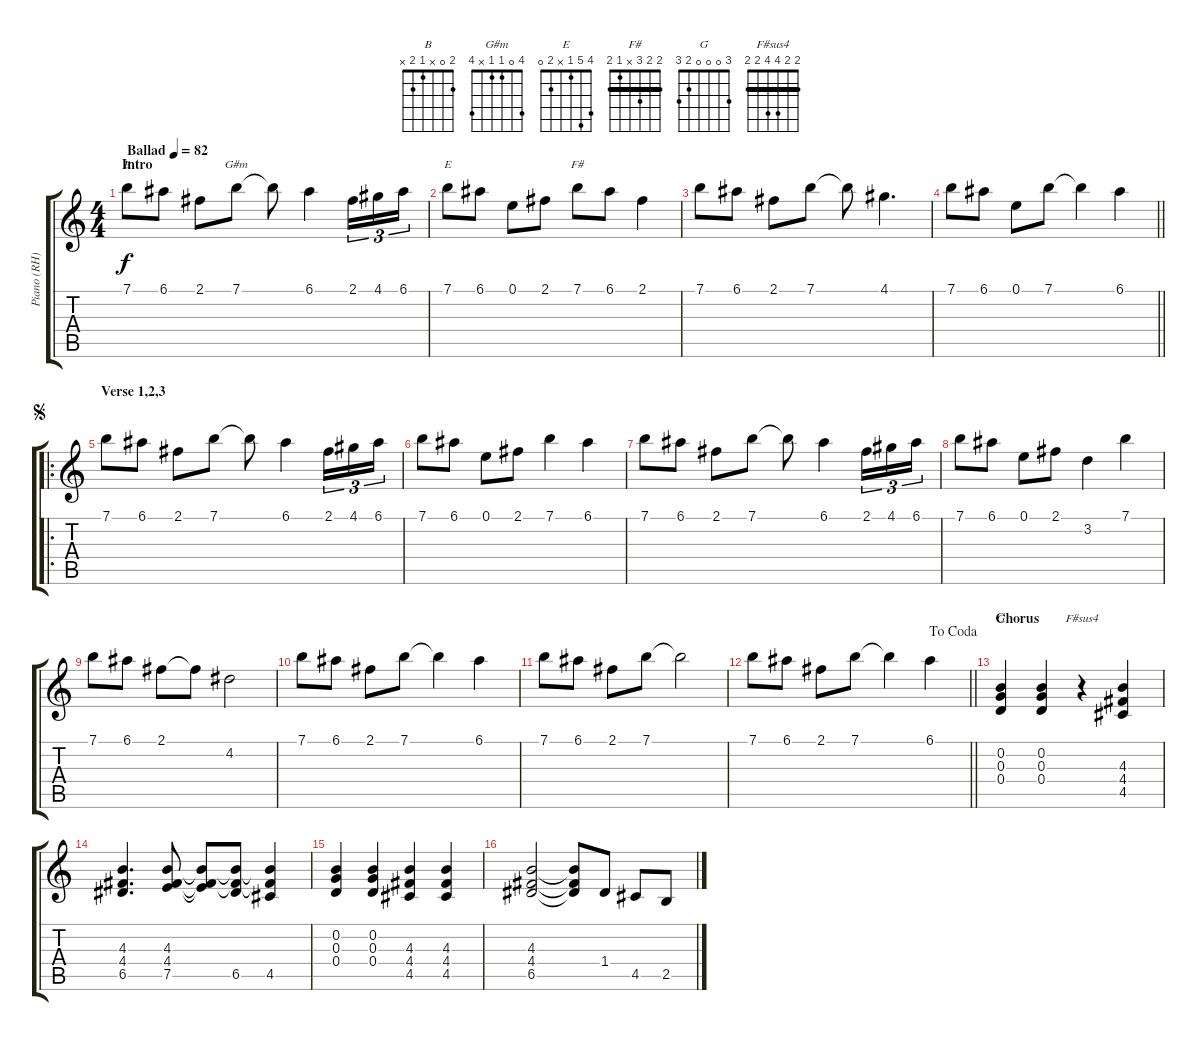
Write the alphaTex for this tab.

\track ("Piano (RH)" "Piano (RH)") {instrument acousticgrandpiano}
\staff {score tabs}
\tuning (E5 B4 G4 D4 A3 E3) {hide}
\chord ("B" 2 0 x 1 2 x)
\chord ("G#m" 4 0 1 1 x 4)
\chord ("E" 4 5 1 x 2 0)
\chord ("F#" 2 2 3 x 1 2) {barre 2}
\chord ("G" 3 0 0 0 2 3)
\chord ("F#sus4" 2 2 4 4 2 2) {barre 2}
\ts (4 4)
\section ("" "Intro")
\tempo (82 "Ballad")
\clef g2
\ks c
7.1.8{ch "B" dy f instrument acousticgrandpiano} 6.1.8 2.1.8 7.1.8{ch "G#m"} 7.1{t}.8 6.1.4 2.1.16{tu (3 2)} 4.1.16{tu (3 2)} 6.1.16{tu (3 2)} |
7.1.8{ch "E"} 6.1.8 0.1.8 2.1.8 7.1.8{ch "F#"} 6.1.8 2.1.4 |
7.1.8 6.1.8 2.1.8 7.1.8 7.1{t}.8 4.1.4{d} |
\barLineRight lightlight
7.1.8 6.1.8 0.1.8 7.1.8 7.1{t}.4 6.1.4 |
\ro
\section ("" "Verse 1,2,3")
\jump segno
7.1.8 6.1.8 2.1.8 7.1.8 7.1{t}.8 6.1.4 2.1.16{tu (3 2)} 4.1.16{tu (3 2)} 6.1.16{tu (3 2)} |
7.1.8 6.1.8 0.1.8 2.1.8 7.1.4 6.1.4 |
7.1.8 6.1.8 2.1.8 7.1.8 7.1{t}.8 6.1.4 2.1.16{tu (3 2)} 4.1.16{tu (3 2)} 6.1.16{tu (3 2)} |
7.1.8 6.1.8 0.1.8 2.1.8 3.2.4 7.1.4 |
7.1.8 6.1.8 2.1.8 2.1{t}.8 4.2.2 |
7.1.8 6.1.8 2.1.8 7.1.8 7.1{t}.4 6.1.4 |
7.1.8 6.1.8 2.1.8 7.1.8 7.1{t}.2 |
\jump dacoda
\barLineRight lightlight
7.1.8 6.1.8 2.1.8 7.1.8 7.1{t}.4 6.1.4 |
\section ("" "Chorus")
(0.2 0.3 0.4).4{ch "G"} (0.2 0.3 0.4).4 r.4{ch "F#sus4"} (4.3 4.4 4.5).4 |
(4.3 4.4 6.5).4{d} (4.3 4.4 7.5).8 (4.3{t} 4.4{t} 7.5{t}).8 (4.3{t} 4.4{t} 6.5).8 (4.3{t} 4.4{t} 4.5).4 |
(0.2 0.3 0.4).4 (0.2 0.3 0.4).4 (4.3 4.4 4.5).4 (4.3 4.4 4.5).4 |
(4.3 4.4 6.5).2 (4.3{t} 4.4{t} 6.5{t}).8 1.4.8 4.5.8 2.5.8
